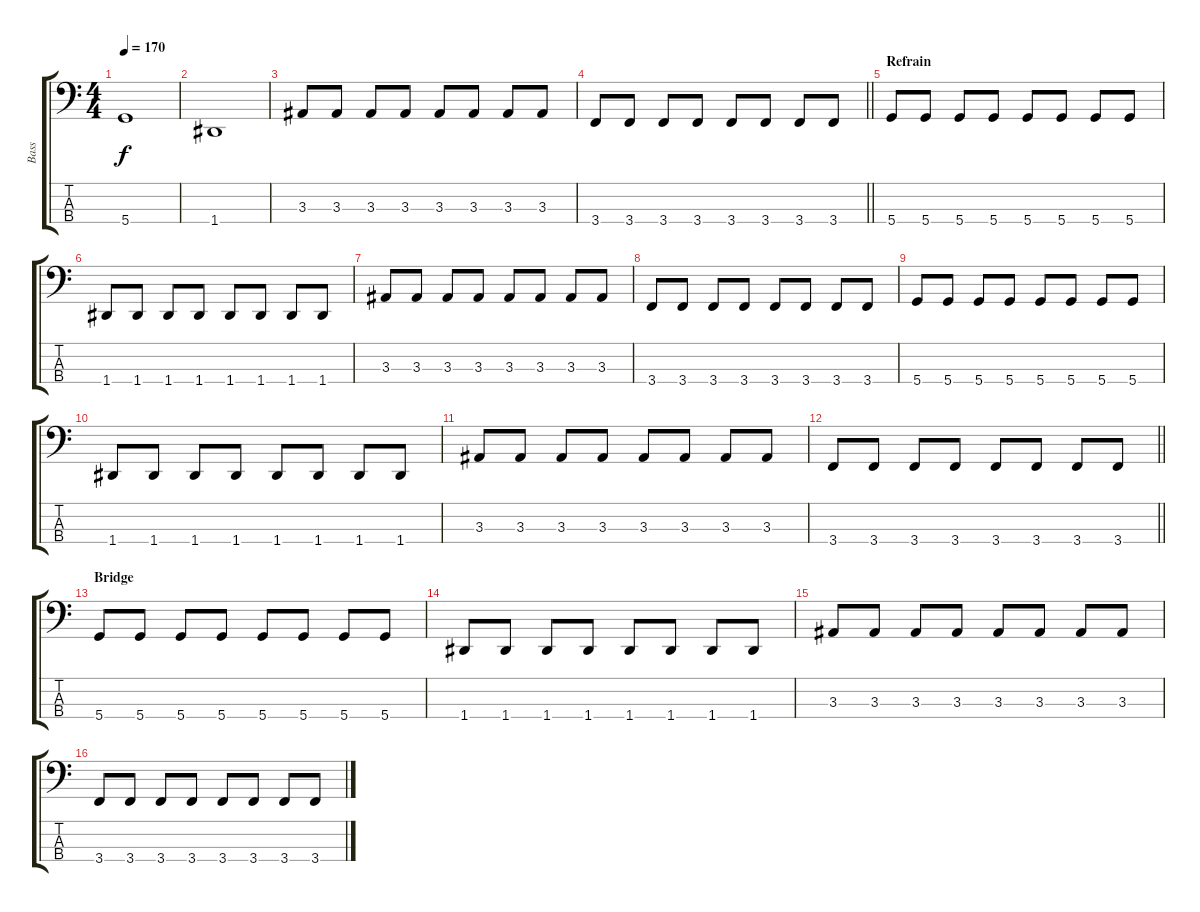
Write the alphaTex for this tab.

\track ("Bass" "Bass") {instrument electricbassfinger}
\staff {score tabs}
\tuning (F2 C2 G1 D1) {hide}
\ts (4 4)
\tempo 170
\clef f4
\ks c
5.4.1{dy f} |
1.4.1 |
3.3.8 3.3.8 3.3.8 3.3.8 3.3.8 3.3.8 3.3.8 3.3.8 |
\barLineRight lightlight
3.4.8 3.4.8 3.4.8 3.4.8 3.4.8 3.4.8 3.4.8 3.4.8 |
\section ("" "Refrain")
5.4.8 5.4.8 5.4.8 5.4.8 5.4.8 5.4.8 5.4.8 5.4.8 |
1.4.8 1.4.8 1.4.8 1.4.8 1.4.8 1.4.8 1.4.8 1.4.8 |
3.3.8 3.3.8 3.3.8 3.3.8 3.3.8 3.3.8 3.3.8 3.3.8 |
3.4.8 3.4.8 3.4.8 3.4.8 3.4.8 3.4.8 3.4.8 3.4.8 |
5.4.8 5.4.8 5.4.8 5.4.8 5.4.8 5.4.8 5.4.8 5.4.8 |
1.4.8 1.4.8 1.4.8 1.4.8 1.4.8 1.4.8 1.4.8 1.4.8 |
3.3.8 3.3.8 3.3.8 3.3.8 3.3.8 3.3.8 3.3.8 3.3.8 |
\barLineRight lightlight
3.4.8 3.4.8 3.4.8 3.4.8 3.4.8 3.4.8 3.4.8 3.4.8 |
\section ("" "Bridge")
5.4.8 5.4.8 5.4.8 5.4.8 5.4.8 5.4.8 5.4.8 5.4.8 |
1.4.8 1.4.8 1.4.8 1.4.8 1.4.8 1.4.8 1.4.8 1.4.8 |
3.3.8 3.3.8 3.3.8 3.3.8 3.3.8 3.3.8 3.3.8 3.3.8 |
3.4.8 3.4.8 3.4.8 3.4.8 3.4.8 3.4.8 3.4.8 3.4.8
